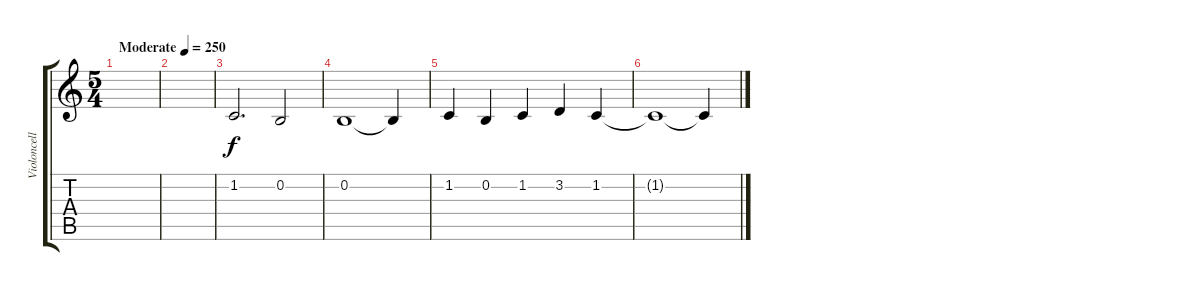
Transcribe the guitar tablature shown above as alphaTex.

\track ("Violoncelle" "Violoncell") {instrument cello}
\staff {score tabs}
\tuning (E4 B3 G3 D3 A2 E2) {hide}
\ts (5 4)
\tempo (250 "Moderate")
\clef g2
\ks c
|
|
\ks aminor
1.2.2{d} 0.2.2 |
0.2.1 0.2{t}.4 |
1.2.4 0.2.4 1.2.4 3.2.4 1.2.4 |
1.2{t}.1{dy f} 1.2{t}.4
